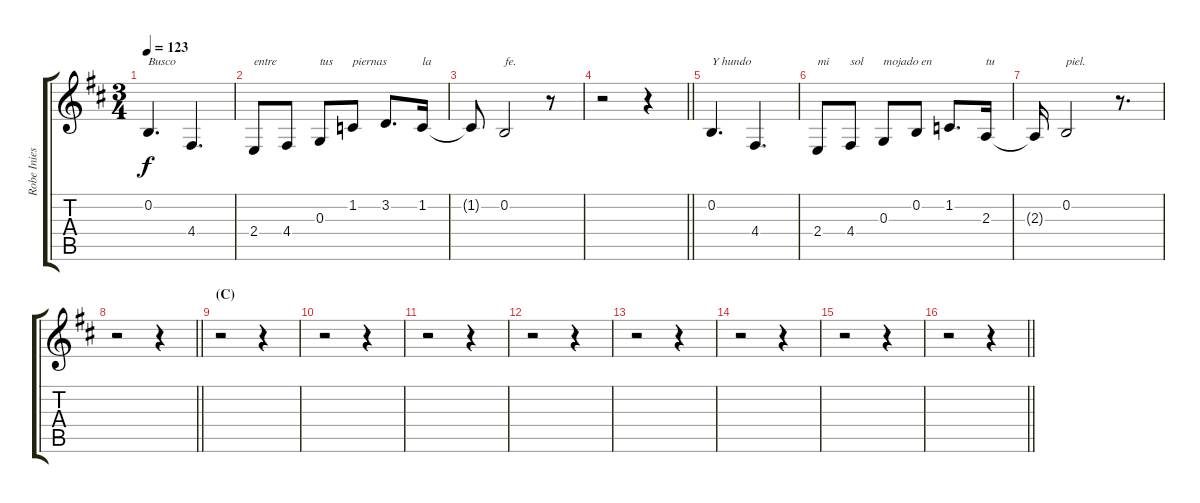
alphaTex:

\track ("Robe Iniesta - Voz" "Robe Inies") {instrument oboe}
\staff {score tabs}
\tuning (E4 B3 G3 D3 A2 E2) {hide}
\ts (3 4)
\tempo 123
\clef g2
\ks bminor
0.2.4{d txt "Busco" dy f} 4.4.4{d} |
2.4.8{txt "entre"} 4.4.8 0.3.8{txt "tus"} 1.2.8{txt "piernas"} 3.2.8{d} 1.2.16{txt "la"} |
1.2{t}.8 0.2.2{txt "fe."} r.8 |
\barLineRight lightlight
r.2 r.4 |
0.2.4{d txt "Y hundo"} 4.4.4{d} |
2.4.8{txt "mi"} 4.4.8{txt "sol"} 0.3.8{txt "mojado en"} 0.2.8 1.2.8{d txt " "} 2.3.16{txt "tu"} |
2.3{t}.16 0.2.2{txt "piel."} r.8{d} |
\barLineRight lightlight
r.2 r.4 |
\section ("" "(C)")
r.2 r.4 |
r.2 r.4 |
r.2 r.4 |
r.2 r.4 |
r.2 r.4 |
r.2 r.4 |
r.2 r.4 |
\barLineRight lightlight
r.2 r.4
